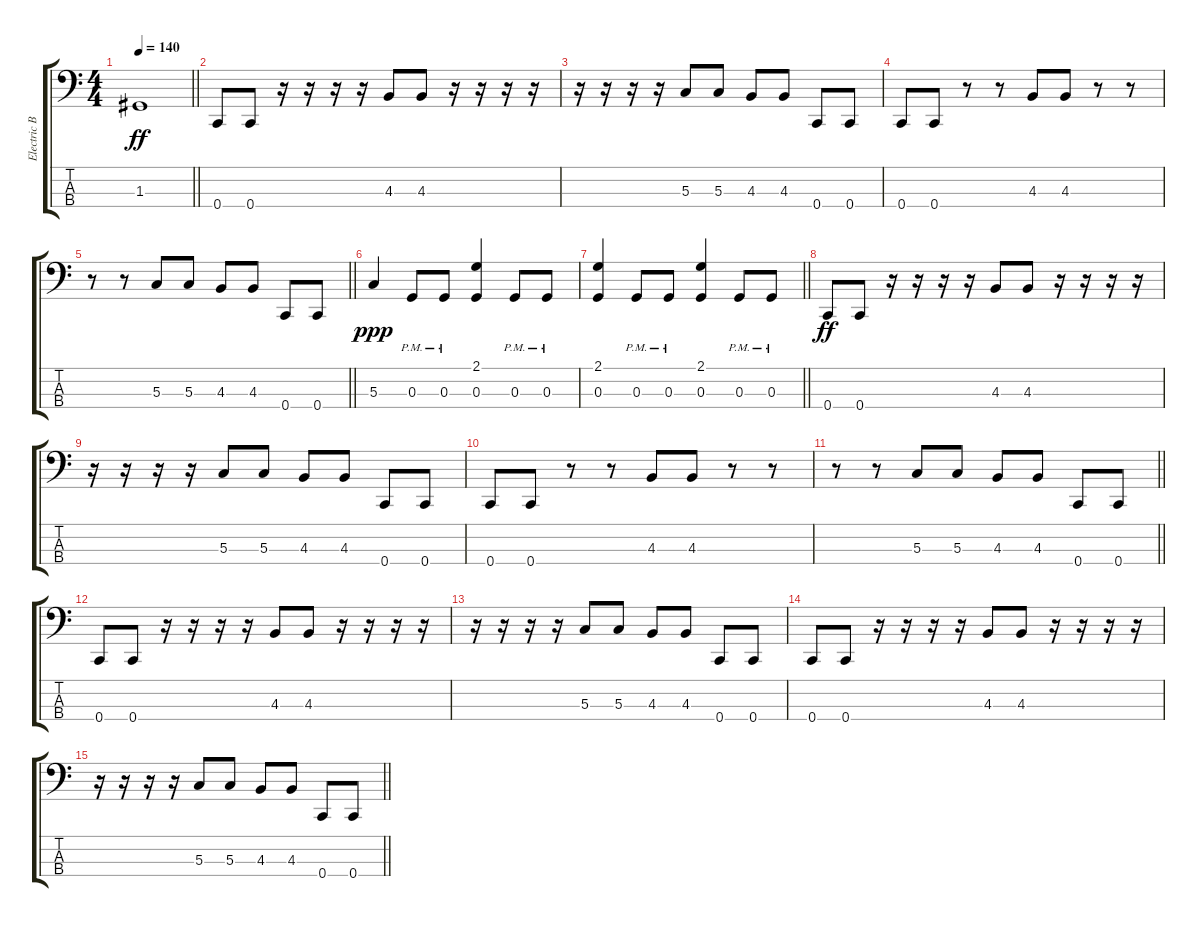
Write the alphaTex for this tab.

\track ("Electric Bass" "Electric B") {instrument electricbassfinger}
\staff {score tabs}
\tuning (F2 C2 G1 C1) {hide}
\ts (4 4)
\tempo 140
\clef f4
\barLineRight lightlight
\ks c
1.3.1{dy ff} |
0.4.8 0.4.8 r.16 r.16 r.16 r.16 4.3.8 4.3.8 r.16 r.16 r.16 r.16 |
r.16 r.16 r.16 r.16 5.3.8 5.3.8 4.3.8 4.3.8 0.4.8 0.4.8 |
0.4.8 0.4.8 r.8 r.8 4.3.8 4.3.8 r.8 r.8 |
\barLineRight lightlight
r.8 r.8 5.3.8 5.3.8 4.3.8 4.3.8 0.4.8 0.4.8 |
5.3.4{dy ppp} 0.3{pm}.8 0.3{pm}.8 (2.1 0.3).4 0.3{pm}.8 0.3{pm}.8 |
\barLineRight lightlight
(2.1 0.3).4 0.3{pm}.8 0.3{pm}.8 (2.1 0.3).4 0.3{pm}.8 0.3{pm}.8 |
0.4.8{dy ff} 0.4.8 r.16 r.16 r.16 r.16 4.3.8 4.3.8 r.16 r.16 r.16 r.16 |
r.16 r.16 r.16 r.16 5.3.8 5.3.8 4.3.8 4.3.8 0.4.8 0.4.8 |
0.4.8 0.4.8 r.8 r.8 4.3.8 4.3.8 r.8 r.8 |
\barLineRight lightlight
r.8 r.8 5.3.8 5.3.8 4.3.8 4.3.8 0.4.8 0.4.8 |
0.4.8{volume 5} 0.4.8 r.16 r.16 r.16 r.16 4.3.8 4.3.8 r.16 r.16 r.16 r.16 |
r.16 r.16 r.16 r.16 5.3.8 5.3.8 4.3.8 4.3.8 0.4.8 0.4.8 |
0.4.8 0.4.8 r.16 r.16 r.16 r.16 4.3.8 4.3.8 r.16 r.16 r.16 r.16 |
\barLineRight lightlight
r.16 r.16 r.16 r.16 5.3.8 5.3.8 4.3.8 4.3.8 0.4.8 0.4.8
